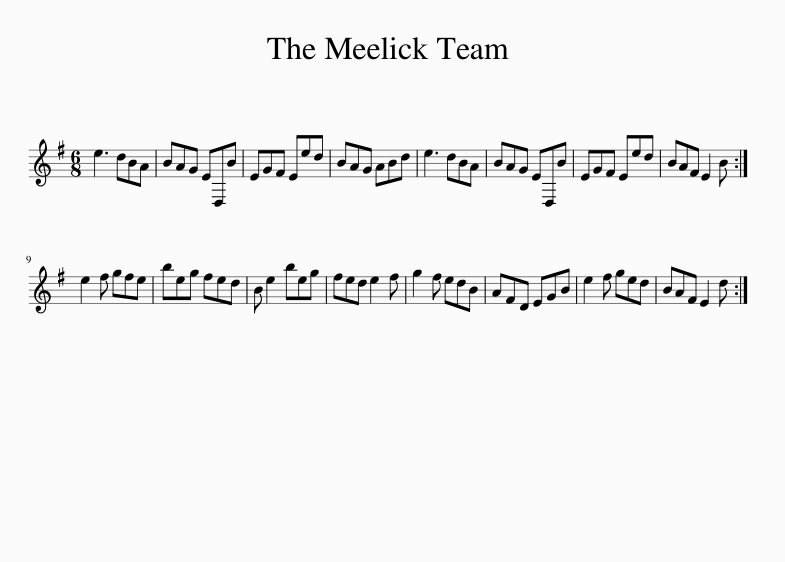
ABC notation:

X:1
L:1/8
M:6/8
I:linebreak $
K:Emin
V:1 treble
V:1
 e3 dBA | BAG ED,B | EGF Eed | BAG ABd | e3 dBA | %5
 BAG ED,B | EGF Eed | BAF E2 B :|$ e2 f gfe | beg fed | %10
 B e2 beg | fed e2 f | g2 f edB | AFD EGB | e2 f ged | %15
 BAF E2 d :| %16
